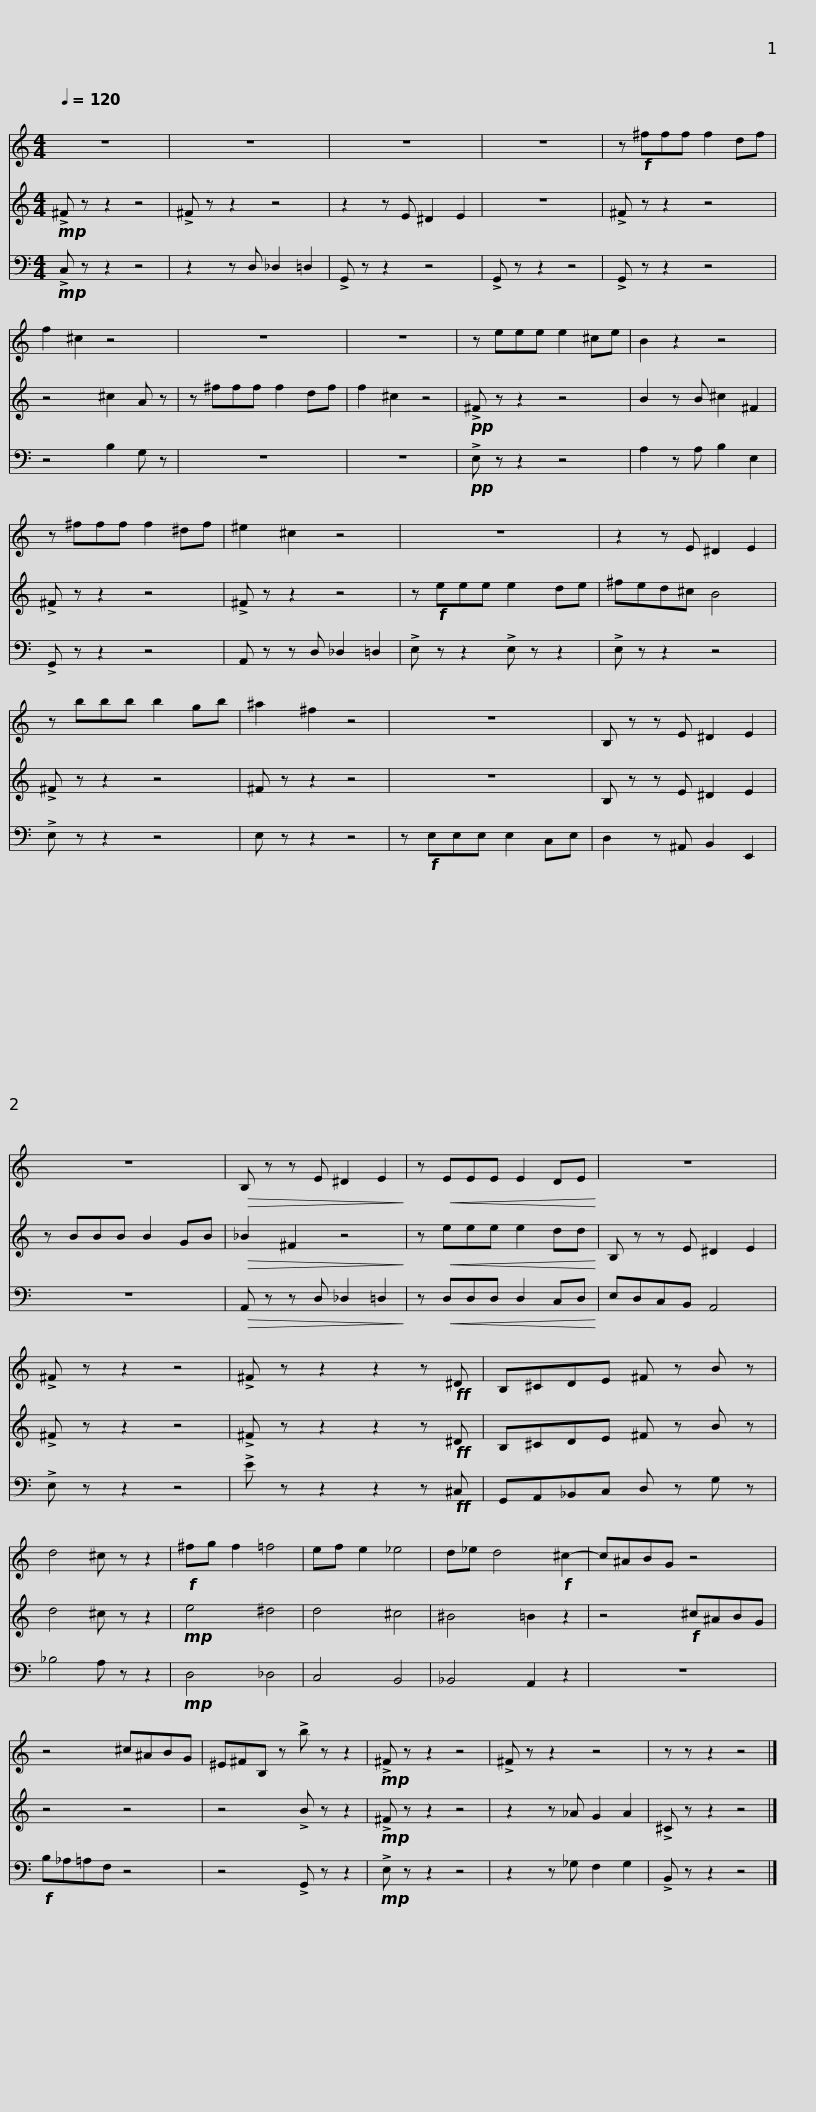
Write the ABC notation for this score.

X:1
%%score 1 2 3
L:1/8
Q:1/4=120
M:4/4
I:linebreak $
K:C
V:1 treble transpose=-2
V:2 treble transpose=-2
V:3 bass
V:1
[K:C] z8 | z8 | z8 | z8 | z!f! ^fff f2 df | %5
 f2 ^c2 z4 |$ z8 | z8 | z eee e2 ^ce | B2 z2 z4 | %10
 z ^fff f2 ^df | ^e2 ^c2 z4 |$ z8 | z2 z E ^D2 E2 | z bbb b2 gb | %15
 ^a2 ^f2 z4 | z8 |$ B, z z E ^D2 E2 | z8 |!>(! B, z z E ^D2 E2!>)! | %20
 z!<(! EEE E2 DE!<)! | z8 | !>!^F z z2 z4 |$ !>!^F z z2 z2 z!ff! ^D | B,^CDE ^F z B z | %25
 d4 ^c z z2 |!f! ^fg f2 =f4 | ef e2 _e4 | d_e d4!f! ^c2- |$ c^ABG z4 | %30
 z4 ^c^ABG | ^E^FB, z !>!b z z2 |!mp! !>!^F z z2 z4 | !>!^F z z2 z4 |$ z z z2 z4 |] %35
V:2
[K:C]!mp! !>!^F z z2 z4 | !>!^F z z2 z4 | z2 z E ^D2 E2 | z8 | !>!^F z z2 z4 | %5
 z4 ^c2 A z |$ z ^fff f2 df | f2 ^c2 z4 |!pp! !>!^F z z2 z4 | B2 z B ^c2 ^F2 | %10
 !>!^F z z2 z4 | !>!^F z z2 z4 |$ z!f! eee e2 de | ^fed^c B4 | !>!^F z z2 z4 | %15
 ^F z z2 z4 | z8 |$ B, z z E ^D2 E2 | z BBB B2 GB |!>(! _B2 ^F2 z4!>)! | %20
 z!<(! eee e2 dd!<)! | B, z z E ^D2 E2 | !>!^F z z2 z4 |$ !>!^F z z2 z2 z!ff! ^D | B,^CDE ^F z B z | %25
 d4 ^c z z2 |!mp! e4 ^d4 | d4 ^c4 | ^B4 =B2 z2 |$ z4!f! ^c^ABG | %30
 z4 z4 | z4 !>!B z z2 |!mp! !>!^F z z2 z4 | z2 z _A G2 A2 |$ !>!^C z z2 z4 |] %35
V:3
!mp! !>!C, z z2 z4 | z2 z D, _D,2 =D,2 | !>!G,, z z2 z4 | !>!G,, z z2 z4 | !>!G,, z z2 z4 | %5
 z4 B,2 G, z |$ z8 | z8 |!pp! !>!E, z z2 z4 | A,2 z A, B,2 E,2 | %10
 !>!G,, z z2 z4 | A,, z z D, _D,2 =D,2 |$ !>!E, z z2 !>!E, z z2 | !>!E, z z2 z4 | !>!E, z z2 z4 | %15
 E, z z2 z4 | z!f! E,E,E, E,2 C,E, |$ D,2 z ^A,, B,,2 E,,2 | z8 |!>(! A,, z z D, _D,2 =D,2!>)! | %20
 z!<(! D,D,D, D,2 C,D,!<)! | E,D,C,B,, A,,4 | !>!E, z z2 z4 |$ !>!E z z2 z2 z!ff! ^C, | G,,A,,_B,,C, D, z G, z | %25
 _B,4 A, z z2 |!mp! D,4 _D,4 | C,4 B,,4 | _B,,4 A,,2 z2 |$ z8 | %30
!f! B,_A,=A,F, z4 | z4 !>!G,, z z2 |!mp! !>!E, z z2 z4 | z2 z _G, F,2 G,2 |$ !>!B,, z z2 z4 |] %35
